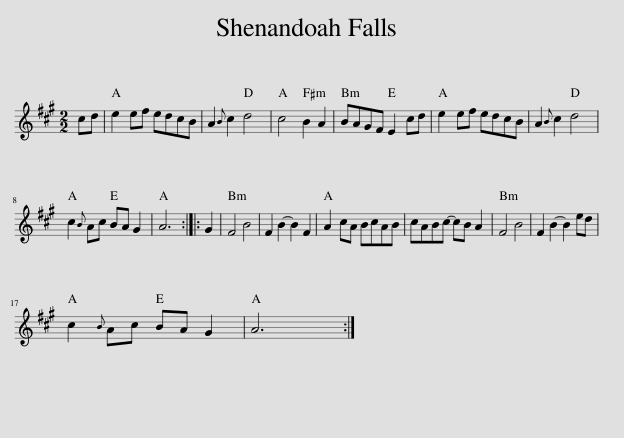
X:1
L:1/8
M:2/2
I:linebreak $
K:A
V:1 treble
V:1
 cd | e2 ef edcB | A2{B} c2 d4 | c4 B2 A2 | BAGF E2 cd | %5
 e2 ef edcB | A2{B} c2 d4 |$ c2{B} Ac BA G2 | A6 :: G2 | %10
 F4 B4 | F2 B2- B2 F2 | A2 cA BcAB | cABc- cB A2 | F4 B4 | %15
 F2 B2- B2 ed |$ c2{B} Ac BA G2 | A6 :| %18
